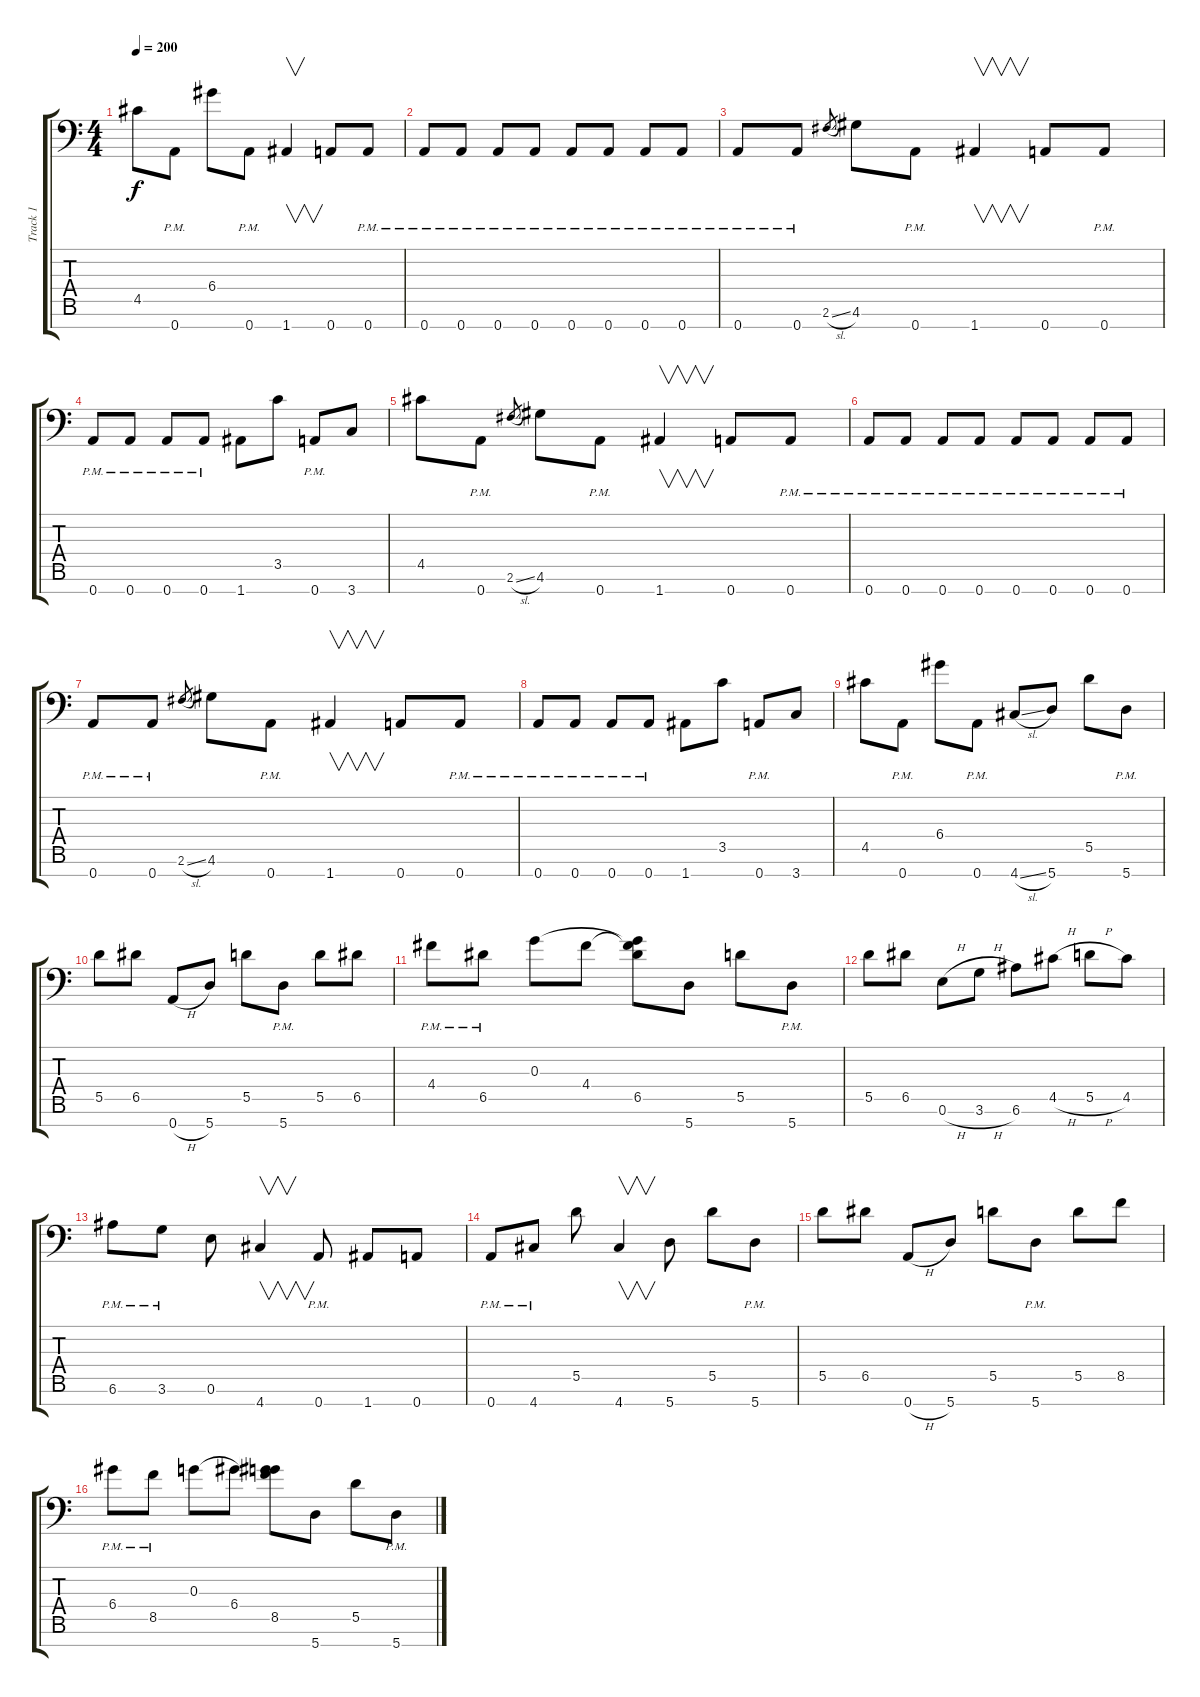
\track ("Track 1" "Track 1") {instrument overdrivenguitar}
\staff {score tabs}
\tuning (E4 B3 G3 D3 A2 E2 A1) {hide}
\ts (4 4)
\tempo 200
\clef f4
\ks c
4.5.8{dy f} 0.7{pm}.8 6.4.8 0.7{pm}.8 1.7.4{v} 0.7.8 0.7{pm}.8 |
0.7{pm}.8 0.7{pm}.8 0.7{pm}.8 0.7{pm}.8 0.7{pm}.8 0.7{pm}.8 0.7{pm}.8 0.7{pm}.8 |
0.7{pm}.8 0.7{pm}.8 2.6{sl}.8{gr} 4.6.8 0.7{pm}.8 1.7.4{v} 0.7.8 0.7{pm}.8 |
0.7{pm}.8 0.7{pm}.8 0.7{pm}.8 0.7{pm}.8 1.7.8 3.5.8 0.7{pm}.8 3.7.8 |
4.5.8 0.7{pm}.8 2.6{sl}.8{gr} 4.6.8 0.7{pm}.8 1.7.4{v} 0.7.8 0.7{pm}.8 |
0.7{pm}.8 0.7{pm}.8 0.7{pm}.8 0.7{pm}.8 0.7{pm}.8 0.7{pm}.8 0.7{pm}.8 0.7{pm}.8 |
0.7{pm}.8 0.7{pm}.8 2.6{sl}.8{gr} 4.6.8 0.7{pm}.8 1.7.4{v} 0.7.8 0.7{pm}.8 |
0.7{pm}.8 0.7{pm}.8 0.7{pm}.8 0.7{pm}.8 1.7.8 3.5.8 0.7{pm}.8 3.7.8 |
4.5.8 0.7{pm}.8 6.4.8 0.7{pm}.8 4.7{sl}.8 5.7.8 5.5.8 5.7{pm}.8 |
5.5.8 6.5.8 0.7{h}.8 5.7.8 5.5.8 5.7{pm}.8 5.5.8 6.5.8 |
4.4{pm}.8 6.5{pm}.8 0.3.8 4.4.8 (0.3{t} 4.4{t} 6.5).8 5.7.8 5.5.8 5.7{pm}.8 |
5.5.8 6.5.8 0.6{h}.8 3.6{h}.8 6.6.8 4.5{h}.8 5.5{h}.8 4.5.8 |
6.6{pm}.8 3.6{pm}.8 0.6.8 4.7.4{v} 0.7{pm}.8 1.7.8 0.7.8 |
0.7{pm}.8 4.7{pm}.8 5.5.8 4.7.4{v} 5.7.8 5.5.8 5.7{pm}.8 |
5.5.8 6.5.8 0.7{h}.8 5.7.8 5.5.8 5.7{pm}.8 5.5.8 8.5.8 |
6.4{pm}.8 8.5{pm}.8 0.3.8 6.4.8 (0.3{t} 6.4{t} 8.5).8 5.7.8 5.5.8 5.7{pm}.8
